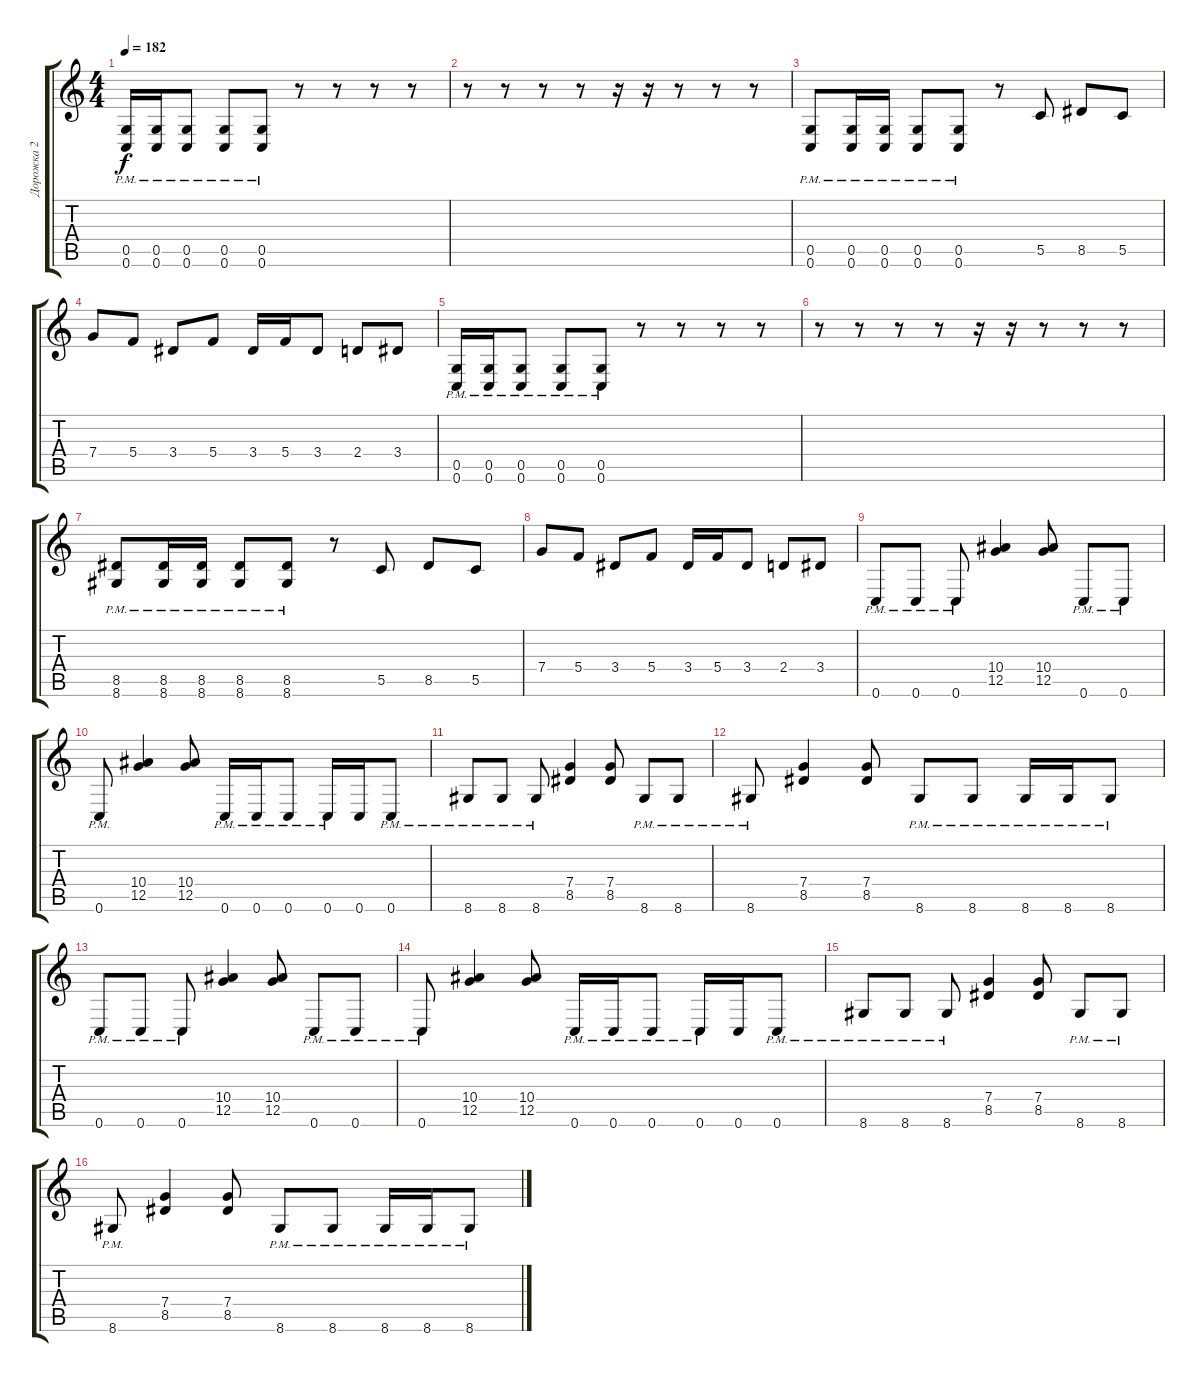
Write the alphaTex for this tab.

\track ("Дорожка 2" "Дорожка 2") {instrument distortionguitar}
\staff {score tabs}
\tuning (D4 A3 F3 C3 G2 C2) {hide}
\ts (4 4)
\tempo 182
\clef g2
\ks c
(0.5{pm} 0.6{pm}).16{dy f} (0.5{pm} 0.6{pm}).16 (0.5{pm} 0.6{pm}).8 (0.5{pm} 0.6{pm}).8 (0.5{pm} 0.6{pm}).8 r.8 r.8 r.8 r.8 |
r.8 r.8 r.8 r.8 r.16 r.16 r.8 r.8 r.8 |
(0.5{pm} 0.6{pm}).8 (0.5{pm} 0.6{pm}).16 (0.5{pm} 0.6{pm}).16 (0.5{pm} 0.6{pm}).8 (0.5{pm} 0.6{pm}).8 r.8 5.5.8 8.5.8 5.5.8 |
7.4.8 5.4.8 3.4.8 5.4.8 3.4.16 5.4.16 3.4.8 2.4.8 3.4.8 |
(0.5{pm} 0.6{pm}).16 (0.5{pm} 0.6{pm}).16 (0.5{pm} 0.6{pm}).8 (0.5{pm} 0.6{pm}).8 (0.5{pm} 0.6{pm}).8 r.8 r.8 r.8 r.8 |
r.8 r.8 r.8 r.8 r.16 r.16 r.8 r.8 r.8 |
(8.5{pm} 8.6{pm}).8 (8.5{pm} 8.6{pm}).16 (8.5{pm} 8.6{pm}).16 (8.5{pm} 8.6{pm}).8 (8.5{pm} 8.6{pm}).8 r.8 5.5.8 8.5.8 5.5.8 |
7.4.8 5.4.8 3.4.8 5.4.8 3.4.16 5.4.16 3.4.8 2.4.8 3.4.8 |
0.6{pm}.8 0.6{pm}.8 0.6{pm}.8 (10.4 12.5).4 (10.4 12.5).8 0.6{pm}.8 0.6{pm}.8 |
0.6{pm}.8 (10.4 12.5).4 (10.4 12.5).8 0.6{pm}.16 0.6{pm}.16 0.6{pm}.8 0.6{pm}.16 0.6.16 0.6{pm}.8 |
8.6{pm}.8 8.6{pm}.8 8.6{pm}.8 (7.4 8.5).4 (7.4 8.5).8 8.6{pm}.8 8.6{pm}.8 |
8.6{pm}.8 (7.4 8.5).4 (7.4 8.5).8 8.6{pm}.8 8.6{pm}.8 8.6{pm}.16 8.6{pm}.16 8.6{pm}.8 |
0.6{pm}.8 0.6{pm}.8 0.6{pm}.8 (10.4 12.5).4 (10.4 12.5).8 0.6{pm}.8 0.6{pm}.8 |
0.6{pm}.8 (10.4 12.5).4 (10.4 12.5).8 0.6{pm}.16 0.6{pm}.16 0.6{pm}.8 0.6{pm}.16 0.6.16 0.6{pm}.8 |
8.6{pm}.8 8.6{pm}.8 8.6{pm}.8 (7.4 8.5).4 (7.4 8.5).8 8.6{pm}.8 8.6{pm}.8 |
8.6{pm}.8 (7.4 8.5).4 (7.4 8.5).8 8.6{pm}.8 8.6{pm}.8 8.6{pm}.16 8.6{pm}.16 8.6{pm}.8
